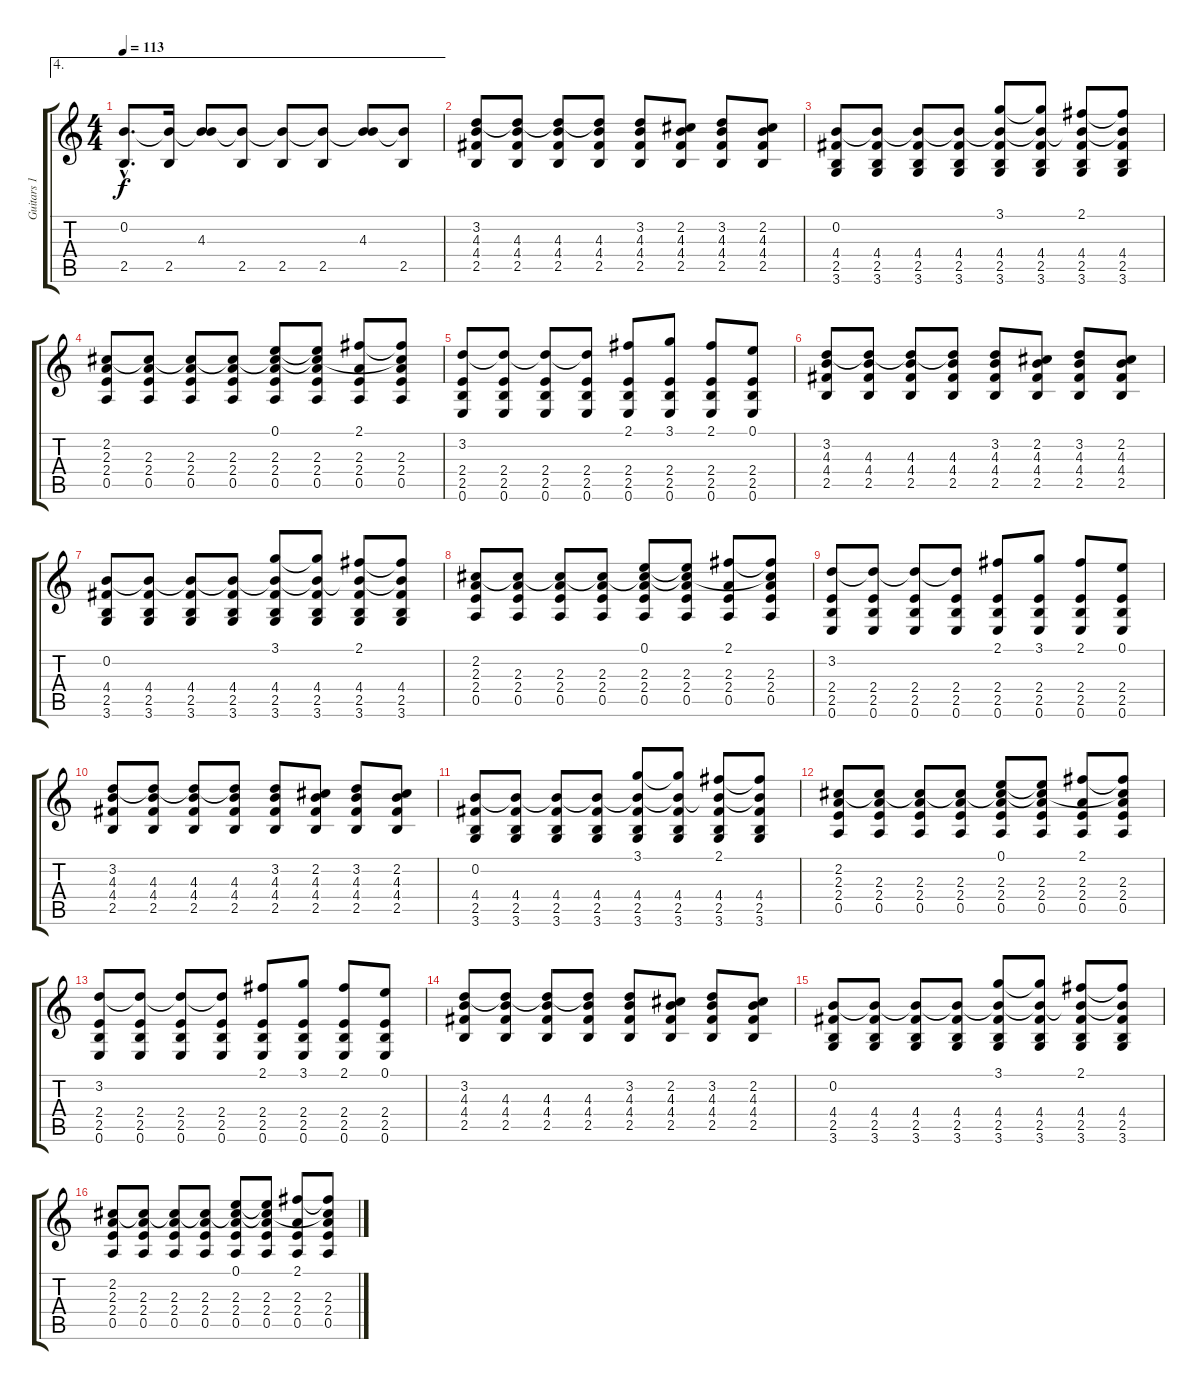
\track ("Guitars 1" "Guitars 1") {instrument distortionguitar}
\staff {score tabs}
\tuning (E4 B3 G3 D3 A2 E2) {hide}
\ae 4
\ts (4 4)
\tempo 113
\clef g2
\ks c
(0.2{hac} 2.5{hac}).8{d dy f volume 13} (0.2{t} 2.5).16 (0.2{t} 4.3).8 (0.2{t} 2.5).8 (0.2{t} 2.5).8 (0.2{t} 2.5).8 (0.2{t} 4.3).8 (0.2{t} 2.5).8 |
(3.2 4.3 4.4 2.5).8 (3.2{t} 4.3 4.4 2.5).8 (3.2{t} 4.3 4.4 2.5).8 (3.2{t} 4.3 4.4 2.5).8 (3.2 4.3 4.4 2.5).8 (2.2 4.3 4.4 2.5).8 (3.2 4.3 4.4 2.5).8 (2.2 4.3 4.4 2.5).8 |
(0.2 4.4 2.5 3.6).8 (0.2{t} 4.4 2.5 3.6).8 (0.2{t} 4.4 2.5 3.6).8 (0.2{t} 4.4 2.5 3.6).8 (3.1 0.2{t} 4.4 2.5 3.6).8 (3.1{t} 0.2{t} 4.4 2.5 3.6).8 (2.1 0.2{t} 4.4 2.5 3.6).8 (2.1{t} 0.2{t} 4.4 2.5 3.6).8 |
(2.2 2.3 2.4 0.5).8 (2.2{t} 2.3 2.4 0.5).8 (2.2{t} 2.3 2.4 0.5).8 (2.2{t} 2.3 2.4 0.5).8 (0.1 2.2{t} 2.3 2.4 0.5).8 (0.1{t} 2.2{t} 2.3 2.4 0.5).8 (2.1 2.3 2.4 0.5).8 (2.1{t} 2.2{t} 2.3 2.4 0.5).8 |
(3.2 2.4 2.5 0.6).8 (3.2{t} 2.4 2.5 0.6).8 (3.2{t} 2.4 2.5 0.6).8 (3.2{t} 2.4 2.5 0.6).8 (2.1 2.4 2.5 0.6).8 (3.1 2.4 2.5 0.6).8 (2.1 2.4 2.5 0.6).8 (0.1 2.4 2.5 0.6).8 |
(3.2 4.3 4.4 2.5).8 (3.2{t} 4.3 4.4 2.5).8 (3.2{t} 4.3 4.4 2.5).8 (3.2{t} 4.3 4.4 2.5).8 (3.2 4.3 4.4 2.5).8 (2.2 4.3 4.4 2.5).8 (3.2 4.3 4.4 2.5).8 (2.2 4.3 4.4 2.5).8 |
(0.2 4.4 2.5 3.6).8 (0.2{t} 4.4 2.5 3.6).8 (0.2{t} 4.4 2.5 3.6).8 (0.2{t} 4.4 2.5 3.6).8 (3.1 0.2{t} 4.4 2.5 3.6).8 (3.1{t} 0.2{t} 4.4 2.5 3.6).8 (2.1 0.2{t} 4.4 2.5 3.6).8 (2.1{t} 0.2{t} 4.4 2.5 3.6).8 |
(2.2 2.3 2.4 0.5).8 (2.2{t} 2.3 2.4 0.5).8 (2.2{t} 2.3 2.4 0.5).8 (2.2{t} 2.3 2.4 0.5).8 (0.1 2.2{t} 2.3 2.4 0.5).8 (0.1{t} 2.2{t} 2.3 2.4 0.5).8 (2.1 2.3 2.4 0.5).8 (2.1{t} 2.2{t} 2.3 2.4 0.5).8 |
(3.2 2.4 2.5 0.6).8 (3.2{t} 2.4 2.5 0.6).8 (3.2{t} 2.4 2.5 0.6).8 (3.2{t} 2.4 2.5 0.6).8 (2.1 2.4 2.5 0.6).8 (3.1 2.4 2.5 0.6).8 (2.1 2.4 2.5 0.6).8 (0.1 2.4 2.5 0.6).8 |
(3.2 4.3 4.4 2.5).8 (3.2{t} 4.3 4.4 2.5).8 (3.2{t} 4.3 4.4 2.5).8 (3.2{t} 4.3 4.4 2.5).8 (3.2 4.3 4.4 2.5).8 (2.2 4.3 4.4 2.5).8 (3.2 4.3 4.4 2.5).8 (2.2 4.3 4.4 2.5).8 |
(0.2 4.4 2.5 3.6).8 (0.2{t} 4.4 2.5 3.6).8 (0.2{t} 4.4 2.5 3.6).8 (0.2{t} 4.4 2.5 3.6).8 (3.1 0.2{t} 4.4 2.5 3.6).8 (3.1{t} 0.2{t} 4.4 2.5 3.6).8 (2.1 0.2{t} 4.4 2.5 3.6).8 (2.1{t} 0.2{t} 4.4 2.5 3.6).8 |
(2.2 2.3 2.4 0.5).8 (2.2{t} 2.3 2.4 0.5).8 (2.2{t} 2.3 2.4 0.5).8 (2.2{t} 2.3 2.4 0.5).8 (0.1 2.2{t} 2.3 2.4 0.5).8 (0.1{t} 2.2{t} 2.3 2.4 0.5).8 (2.1 2.3 2.4 0.5).8 (2.1{t} 2.2{t} 2.3 2.4 0.5).8 |
(3.2 2.4 2.5 0.6).8 (3.2{t} 2.4 2.5 0.6).8 (3.2{t} 2.4 2.5 0.6).8 (3.2{t} 2.4 2.5 0.6).8 (2.1 2.4 2.5 0.6).8 (3.1 2.4 2.5 0.6).8 (2.1 2.4 2.5 0.6).8 (0.1 2.4 2.5 0.6).8 |
(3.2 4.3 4.4 2.5).8 (3.2{t} 4.3 4.4 2.5).8 (3.2{t} 4.3 4.4 2.5).8 (3.2{t} 4.3 4.4 2.5).8 (3.2 4.3 4.4 2.5).8 (2.2 4.3 4.4 2.5).8 (3.2 4.3 4.4 2.5).8 (2.2 4.3 4.4 2.5).8 |
(0.2 4.4 2.5 3.6).8 (0.2{t} 4.4 2.5 3.6).8 (0.2{t} 4.4 2.5 3.6).8 (0.2{t} 4.4 2.5 3.6).8 (3.1 0.2{t} 4.4 2.5 3.6).8 (3.1{t} 0.2{t} 4.4 2.5 3.6).8 (2.1 0.2{t} 4.4 2.5 3.6).8 (2.1{t} 0.2{t} 4.4 2.5 3.6).8 |
(2.2 2.3 2.4 0.5).8 (2.2{t} 2.3 2.4 0.5).8 (2.2{t} 2.3 2.4 0.5).8 (2.2{t} 2.3 2.4 0.5).8 (0.1 2.2{t} 2.3 2.4 0.5).8 (0.1{t} 2.2{t} 2.3 2.4 0.5).8 (2.1 2.3 2.4 0.5).8 (2.1{t} 2.2{t} 2.3 2.4 0.5).8
